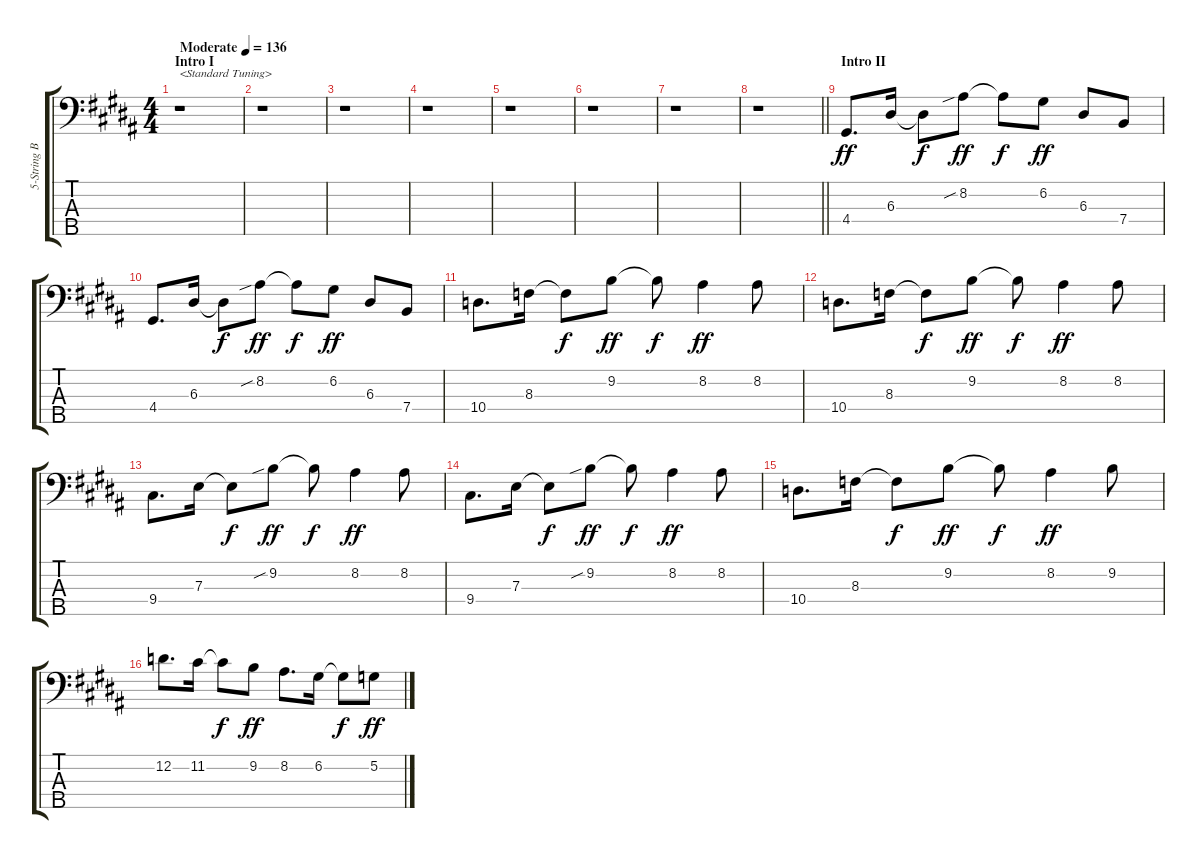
\track ("5-String Bass" "5-String B") {instrument electricbasspick}
\staff {score tabs}
\tuning (G2 D2 A1 E1 B0) {hide}
\ts (4 4)
\section ("" "Intro I")
\tempo (136 "Moderate")
\clef f4
\ks b
r.1{txt "<Standard Tuning>" dy ff instrument electricbasspick} |
r.1 |
r.1 |
r.1 |
r.1 |
r.1 |
r.1 |
\barLineRight lightlight
r.1 |
\section ("" "Intro II")
4.4.8{d} 6.3.16 6.3{t}.8{dy f} 8.2{sib}.8{dy ff} 8.2{t}.8{dy f} 6.2.8{dy ff} 6.3.8 7.4.8 |
4.4.8{d} 6.3.16 6.3{t}.8{dy f} 8.2{sib}.8{dy ff} 8.2{t}.8{dy f} 6.2.8{dy ff} 6.3.8 7.4.8 |
10.4.8{d} 8.3.16 8.3{t}.8{dy f} 9.2.8{dy ff} 9.2{t}.8{dy f} 8.2.4{dy ff} 8.2.8 |
10.4.8{d} 8.3.16 8.3{t}.8{dy f} 9.2.8{dy ff} 9.2{t}.8{dy f} 8.2.4{dy ff} 8.2.8 |
9.4.8{d} 7.3.16 7.3{t}.8{dy f} 9.2{sib}.8{dy ff} 9.2{t}.8{dy f} 8.2.4{dy ff} 8.2.8 |
9.4.8{d} 7.3.16 7.3{t}.8{dy f} 9.2{sib}.8{dy ff} 9.2{t}.8{dy f} 8.2.4{dy ff} 8.2.8 |
10.4.8{d} 8.3.16 8.3{t}.8{dy f} 9.2.8{dy ff} 9.2{t}.8{dy f} 8.2.4{dy ff} 9.2.8 |
12.2.8{d} 11.2.16 11.2{t}.8{dy f} 9.2.8{dy ff} 8.2.8{d} 6.2.16 6.2{t}.8{dy f} 5.2.8{dy ff}
